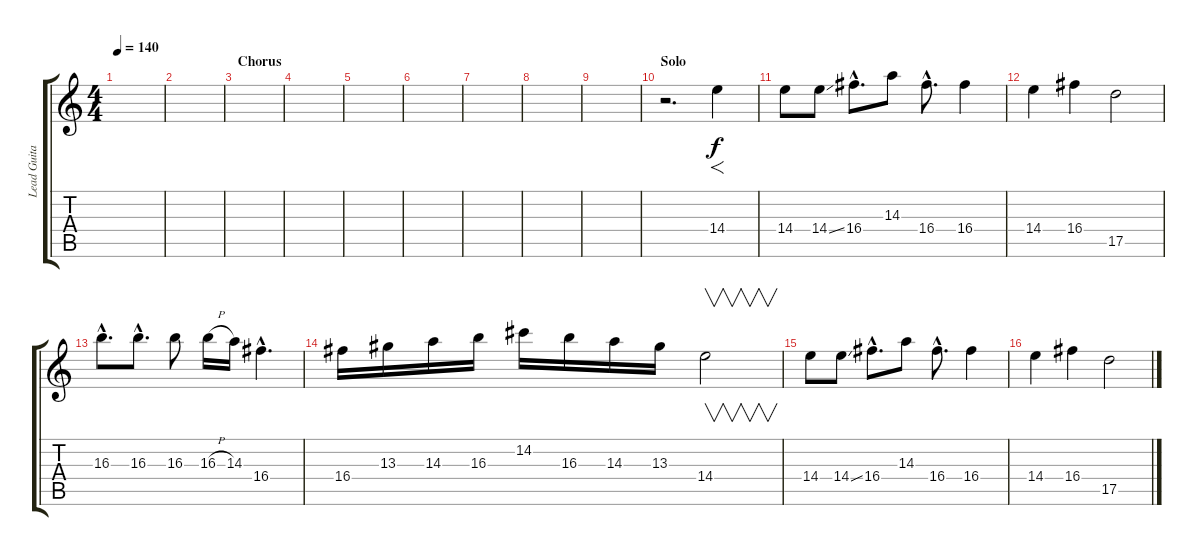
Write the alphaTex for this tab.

\track ("Lead Guitar" "Lead Guita") {instrument distortionguitar}
\staff {score tabs}
\tuning (E4 B3 G3 D3 A2 E2) {hide}
\ts (4 4)
\tempo 140
\clef g2
\ks c
|
|
\section ("" "Chorus")
|
|
|
|
|
|
|
\section ("" "Solo")
r.2{d} 14.4.4{f dy f} |
14.4.8 14.4{ss}.8 16.4{hac}.8{d} 14.3.8 16.4{hac}.8{d} 16.4.4 |
14.4.4 16.4.4 17.5.2 |
16.3{hac}.8{d} 16.3{hac}.8{d} 16.3.8 16.3{h}.16 14.3.16 16.4{hac}.4{d} |
16.4.16 13.3.16 14.3.16 16.3.16 14.2.16 16.3.16 14.3.16 13.3.16 14.4.2{v} |
14.4.8 14.4{ss}.8 16.4{hac}.8{d} 14.3.8 16.4{hac}.8{d} 16.4.4 |
14.4.4 16.4.4 17.5.2
